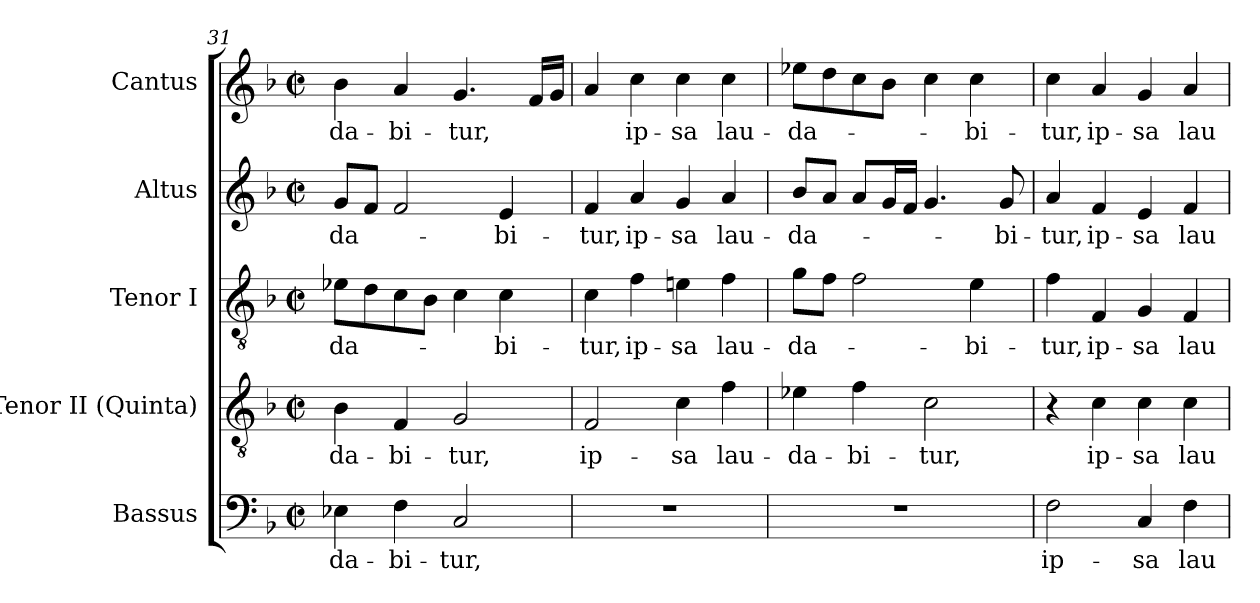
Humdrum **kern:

**kern	**text	**kern	**text	**kern	**text	**kern	**text	**kern	**text
*part5	*part5	*part4	*part4	*part3	*part3	*part2	*part2	*part1	*part1
*staff5	*staff5	*staff4	*staff4	*staff3	*staff3	*staff2	*staff2	*staff1	*staff1
*I"Bassus	*	*I"Tenor II (Quinta)	*	*I"Tenor I	*	*I"Altus	*	*I"Cantus	*
*I'B.	*	*I'T.	*	*I'T.	*	*I'A.	*	*I'S.	*
*clefF4	*	*clefGv2	*	*clefGv2	*	*clefG2	*	*clefG2	*
*	*	*ITrd7c12	*	*ITrd7c12	*	*	*	*	*
*k[b-]	*	*k[b-]	*	*k[b-]	*	*k[b-]	*	*k[b-]	*
*F:	*	*F:	*	*F:	*	*F:	*	*F:	*
*M2/2	*	*M2/2	*	*M2/2	*	*M2/2	*	*M2/2	*
*met(c|)	*	*met(c|)	*	*met(c|)	*	*met(c|)	*	*met(c|)	*
=31	=31	=31	=31	=31	=31	=31	=31	=31	=31
!	!LO:LY:b:color=#000000	!	!	!	!	!	!	!	!
!	!	!	!LO:LY:b:color=#000000	!	!	!	!	!	!
!	!	!	!	!	!LO:LY:b:color=#000000	!	!	!	!
!	!	!	!	!	!	!	!LO:LY:b:color=#000000	!	!
!	!	!	!	!	!	!	!	!	!LO:LY:b:color=#000000
4E-Xi\	-da-	4BB-i\	-da-	8E-Xi\L	-da-	8gi/L	-da-	4b-i\	-da-
.	.	.	.	8Di\	.	8fi/J	.	.	.
!	!LO:LY:b:color=#000000	!	!	!	!	!	!	!	!
!	!	!	!LO:LY:b:color=#000000	!	!	!	!	!	!
!	!	!	!	!	!	!	!	!	!LO:LY:b:color=#000000
4Fi\	-bi-	4FFi/	-bi-	8Ci\	.	2fi/	.	4ai/	-bi-
.	.	.	.	8BB-i\J	.	.	.	.	.
!	!LO:LY:b:color=#000000	!	!	!	!	!	!	!	!
!	!	!	!LO:LY:b:color=#000000	!	!	!	!	!	!
!	!	!	!	!	!	!	!	!	!LO:LY:b:color=#000000
2Ci/	-tur,	2GGi/	-tur,	4Ci\	.	.	.	4.gi/	-tur,
!	!	!	!	!	!LO:LY:b:color=#000000	!	!	!	!
!	!	!	!	!	!	!	!LO:LY:b:color=#000000	!	!
.	.	.	.	4Ci\	-bi-	4ei/	-bi-	.	.
.	.	.	.	.	.	.	.	16fi/LL	.
.	.	.	.	.	.	.	.	16gi/JJ	.
=32	=32	=32	=32	=32	=32	=32	=32	=32	=32
!	!	!	!LO:LY:b:color=#000000	!	!	!	!	!	!
!	!	!	!	!	!LO:LY:b:color=#000000	!	!	!	!
!	!	!	!	!	!	!	!LO:LY:b:color=#000000	!	!
1r	.	2FFi/	ip-	4Ci\	-tur,	4fi/	-tur,	4ai/	.
!	!	!	!	!	!LO:LY:b:color=#000000	!	!	!	!
!	!	!	!	!	!	!	!LO:LY:b:color=#000000	!	!
!	!	!	!	!	!	!	!	!	!LO:LY:b:color=#000000
.	.	.	.	4Fi\	ip-	4ai/	ip-	4cci\	ip-
!	!	!	!LO:LY:b:color=#000000	!	!	!	!	!	!
!	!	!	!	!	!LO:LY:b:color=#000000	!	!	!	!
!	!	!	!	!	!	!	!LO:LY:b:color=#000000	!	!
!	!	!	!	!	!	!	!	!	!LO:LY:b:color=#000000
.	.	4Ci\	-sa	4Eni\	-sa	4gi/	-sa	4cci\	-sa
!	!	!	!LO:LY:b:color=#000000	!	!	!	!	!	!
!	!	!	!	!	!LO:LY:b:color=#000000	!	!	!	!
!	!	!	!	!	!	!	!LO:LY:b:color=#000000	!	!
!	!	!	!	!	!	!	!	!	!LO:LY:b:color=#000000
.	.	4Fi\	lau-	4Fi\	lau-	4ai/	lau-	4cci\	lau-
=33	=33	=33	=33	=33	=33	=33	=33	=33	=33
!	!	!	!LO:LY:b:color=#000000	!	!	!	!	!	!
!	!	!	!	!	!LO:LY:b:color=#000000	!	!	!	!
!	!	!	!	!	!	!	!LO:LY:b:color=#000000	!	!
!	!	!	!	!	!	!	!	!	!LO:LY:b:color=#000000
1r	.	4E-Xi\	-da-	8Gi\L	-da-	8b-i/L	-da-	8ee-Xi\L	-da-
.	.	.	.	8Fi\J	.	8ai/J	.	8ddi\	.
!	!	!	!LO:LY:b:color=#000000	!	!	!	!	!	!
.	.	4Fi\	-bi-	2Fi\	.	8ai/L	.	8cci\	.
.	.	.	.	.	.	16gi/L	.	8b-i\J	.
.	.	.	.	.	.	16fi/JJ	.	.	.
!	!	!	!LO:LY:b:color=#000000	!	!	!	!	!	!
.	.	2Ci\	-tur,	.	.	4.gi/	.	4cci\	.
!	!	!	!	!	!LO:LY:b:color=#000000	!	!	!	!
!	!	!	!	!	!	!	!	!	!LO:LY:b:color=#000000
.	.	.	.	4Ei\	-bi-	.	.	4cci\	-bi-
!	!	!	!	!	!	!	!LO:LY:b:color=#000000	!	!
.	.	.	.	.	.	8gi/	-bi-	.	.
=34	=34	=34	=34	=34	=34	=34	=34	=34	=34
!	!LO:LY:b:color=#000000	!	!	!	!	!	!	!	!
!	!	!	!	!	!LO:LY:b:color=#000000	!	!	!	!
!	!	!	!	!	!	!	!LO:LY:b:color=#000000	!	!
!	!	!	!	!	!	!	!	!	!LO:LY:b:color=#000000
2Fi\	ip-	4r	.	4Fi\	-tur,	4ai/	-tur,	4cci\	-tur,
!	!	!	!LO:LY:b:color=#000000	!	!	!	!	!	!
!	!	!	!	!	!LO:LY:b:color=#000000	!	!	!	!
!	!	!	!	!	!	!	!LO:LY:b:color=#000000	!	!
!	!	!	!	!	!	!	!	!	!LO:LY:b:color=#000000
.	.	4Ci\	ip-	4FFi/	ip-	4fi/	ip-	4ai/	ip-
!	!LO:LY:b:color=#000000	!	!	!	!	!	!	!	!
!	!	!	!LO:LY:b:color=#000000	!	!	!	!	!	!
!	!	!	!	!	!LO:LY:b:color=#000000	!	!	!	!
!	!	!	!	!	!	!	!LO:LY:b:color=#000000	!	!
!	!	!	!	!	!	!	!	!	!LO:LY:b:color=#000000
4Ci/	-sa	4Ci\	-sa	4GGi/	-sa	4ei/	-sa	4gi/	-sa
!	!LO:LY:b:color=#000000	!	!	!	!	!	!	!	!
!	!	!	!LO:LY:b:color=#000000	!	!	!	!	!	!
!	!	!	!	!	!LO:LY:b:color=#000000	!	!	!	!
!	!	!	!	!	!	!	!LO:LY:b:color=#000000	!	!
!	!	!	!	!	!	!	!	!	!LO:LY:b:color=#000000
4Fi\	lau-	4Ci\	lau-	4FFi/	lau-	4fi/	lau-	4ai/	lau-
=	=	=	=	=	=	=	=	=	=
*-	*-	*-	*-	*-	*-	*-	*-	*-	*-
